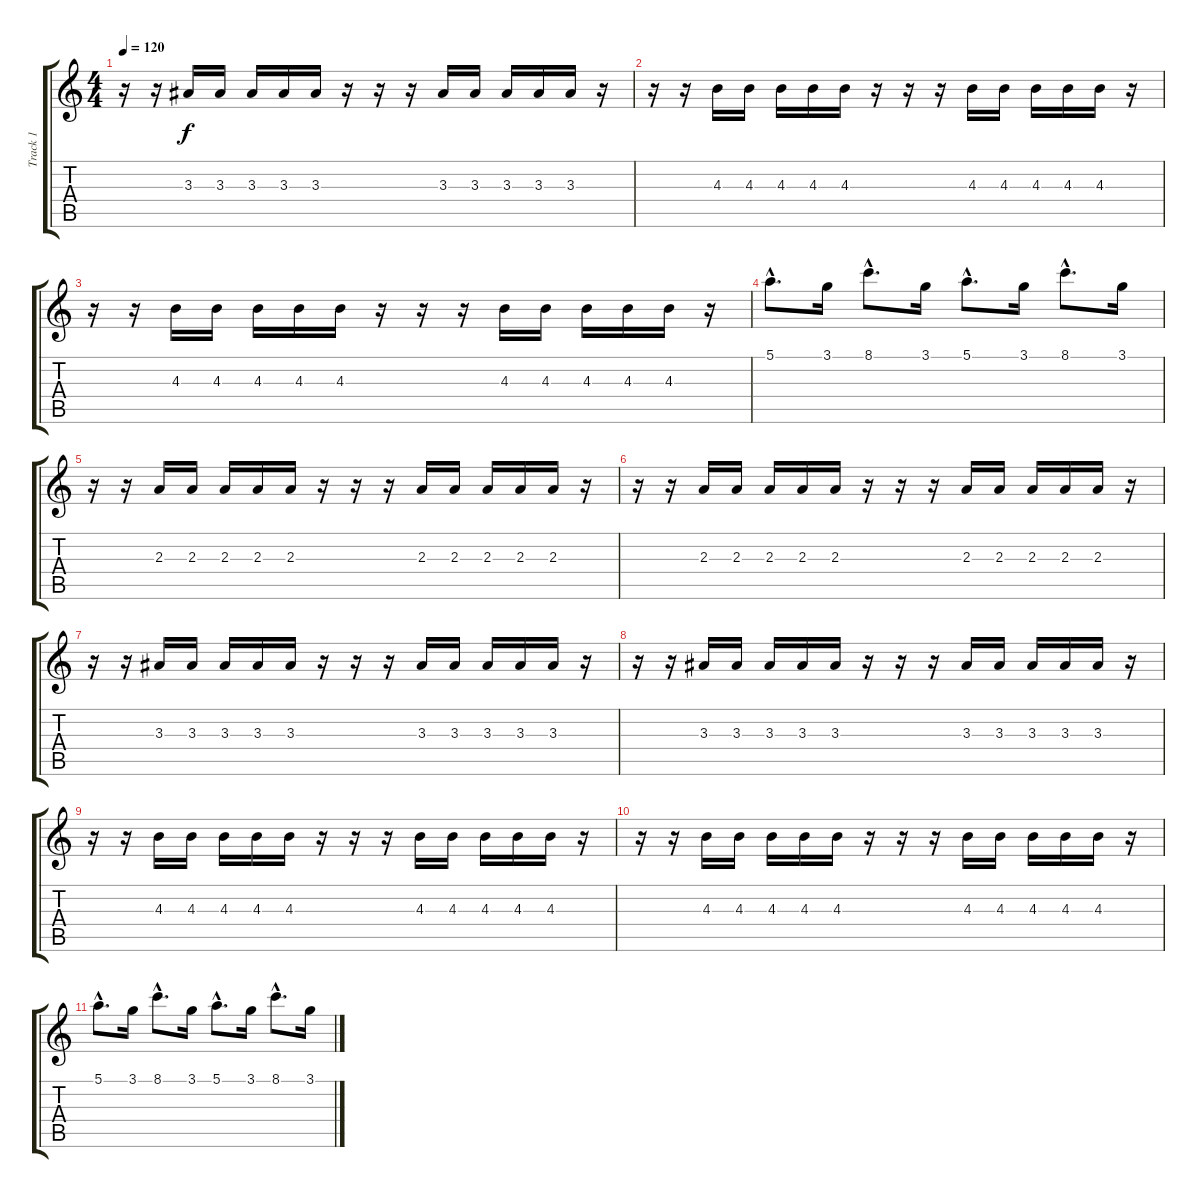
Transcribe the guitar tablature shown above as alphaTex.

\track ("Track 1" "Track 1") {instrument flute}
\staff {score tabs}
\tuning (E5 B4 G4 D4 A3 E3) {hide}
\ts (4 4)
\tempo 120
\clef g2
\ks c
r.16{dy f} r.16 3.3.16 3.3.16 3.3.16 3.3.16 3.3.16 r.16 r.16 r.16 3.3.16 3.3.16 3.3.16 3.3.16 3.3.16 r.16 |
r.16 r.16 4.3.16 4.3.16 4.3.16 4.3.16 4.3.16 r.16 r.16 r.16 4.3.16 4.3.16 4.3.16 4.3.16 4.3.16 r.16 |
r.16 r.16 4.3.16 4.3.16 4.3.16 4.3.16 4.3.16 r.16 r.16 r.16 4.3.16 4.3.16 4.3.16 4.3.16 4.3.16 r.16 |
5.1{hac}.8{d} 3.1.16 8.1{hac}.8{d} 3.1.16 5.1{hac}.8{d} 3.1.16 8.1{hac}.8{d} 3.1.16 |
r.16 r.16 2.3.16 2.3.16 2.3.16 2.3.16 2.3.16 r.16 r.16 r.16 2.3.16 2.3.16 2.3.16 2.3.16 2.3.16 r.16 |
r.16 r.16 2.3.16 2.3.16 2.3.16 2.3.16 2.3.16 r.16 r.16 r.16 2.3.16 2.3.16 2.3.16 2.3.16 2.3.16 r.16 |
r.16 r.16 3.3.16 3.3.16 3.3.16 3.3.16 3.3.16 r.16 r.16 r.16 3.3.16 3.3.16 3.3.16 3.3.16 3.3.16 r.16 |
r.16 r.16 3.3.16 3.3.16 3.3.16 3.3.16 3.3.16 r.16 r.16 r.16 3.3.16 3.3.16 3.3.16 3.3.16 3.3.16 r.16 |
r.16 r.16 4.3.16 4.3.16 4.3.16 4.3.16 4.3.16 r.16 r.16 r.16 4.3.16 4.3.16 4.3.16 4.3.16 4.3.16 r.16 |
r.16 r.16 4.3.16 4.3.16 4.3.16 4.3.16 4.3.16 r.16 r.16 r.16 4.3.16 4.3.16 4.3.16 4.3.16 4.3.16 r.16 |
5.1{hac}.8{d} 3.1.16 8.1{hac}.8{d} 3.1.16 5.1{hac}.8{d} 3.1.16 8.1{hac}.8{d} 3.1.16
